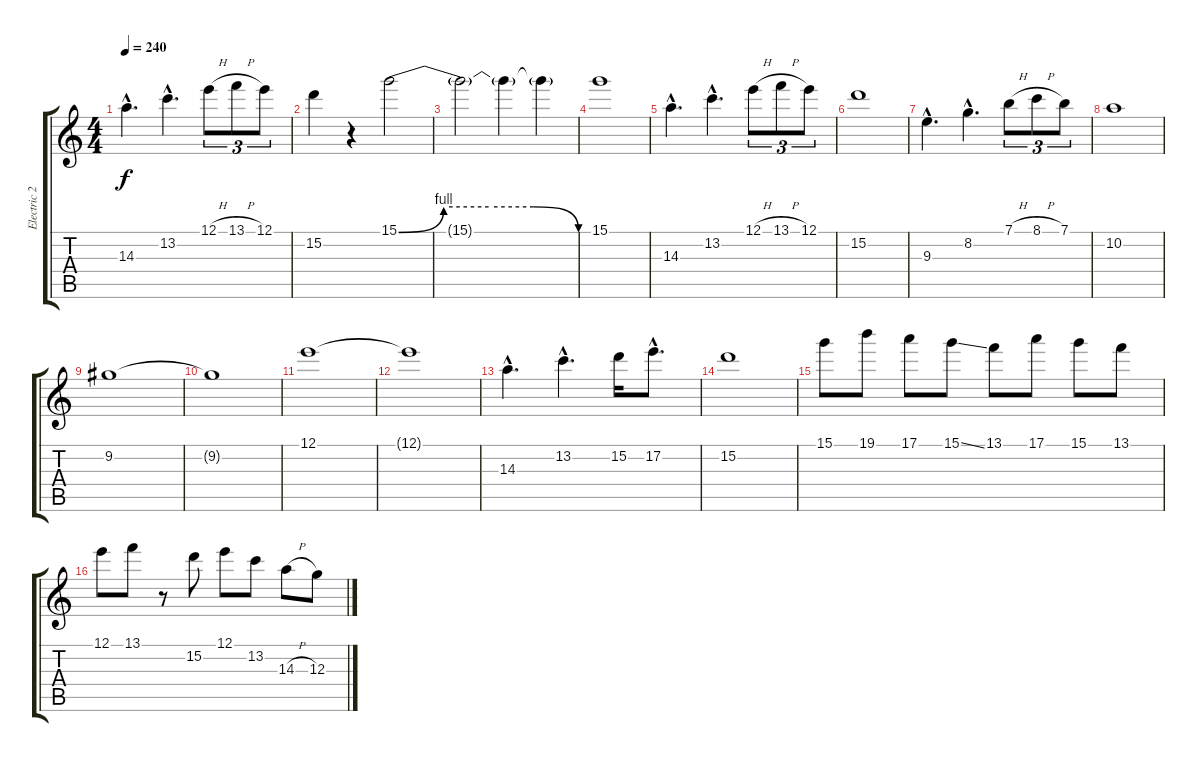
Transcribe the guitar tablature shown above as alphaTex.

\track ("Electric 2" "Electric 2") {instrument overdrivenguitar}
\staff {score tabs}
\tuning (E4 B3 G3 D3 A2 E2) {hide}
\ts (4 4)
\tempo 240
\clef g2
\ks c
14.3{hac}.4{d dy f} 13.2{hac}.4{d} 12.1{h}.8{tu (3 2)} 13.1{h}.8{tu (3 2)} 12.1.8{tu (3 2)} |
15.2.4 r.4 15.1{be (custom 0 0 15 4 30 4 45 4 60 0)}.2 |
15.1{t}.2 15.1{t}.4 15.1{t}.4 |
15.1.1 |
14.3{hac}.4{d} 13.2{hac}.4{d} 12.1{h}.8{tu (3 2)} 13.1{h}.8{tu (3 2)} 12.1.8{tu (3 2)} |
15.2.1 |
9.3{hac}.4{d} 8.2{hac}.4{d} 7.1{h}.8{tu (3 2)} 8.1{h}.8{tu (3 2)} 7.1.8{tu (3 2)} |
10.2.1 |
9.2.1 |
9.2{t}.1 |
12.1.1 |
12.1{t}.1 |
14.3{hac}.4{d} 13.2{hac}.4{d} 15.2.16 17.2{hac}.8{d} |
15.2.1 |
15.1.8 19.1.8 17.1.8 15.1{ss}.8 13.1.8 17.1.8 15.1.8 13.1.8 |
12.1.8 13.1.8 r.8 15.2.8 12.1.8 13.2.8 14.3{h}.8 12.3.8
